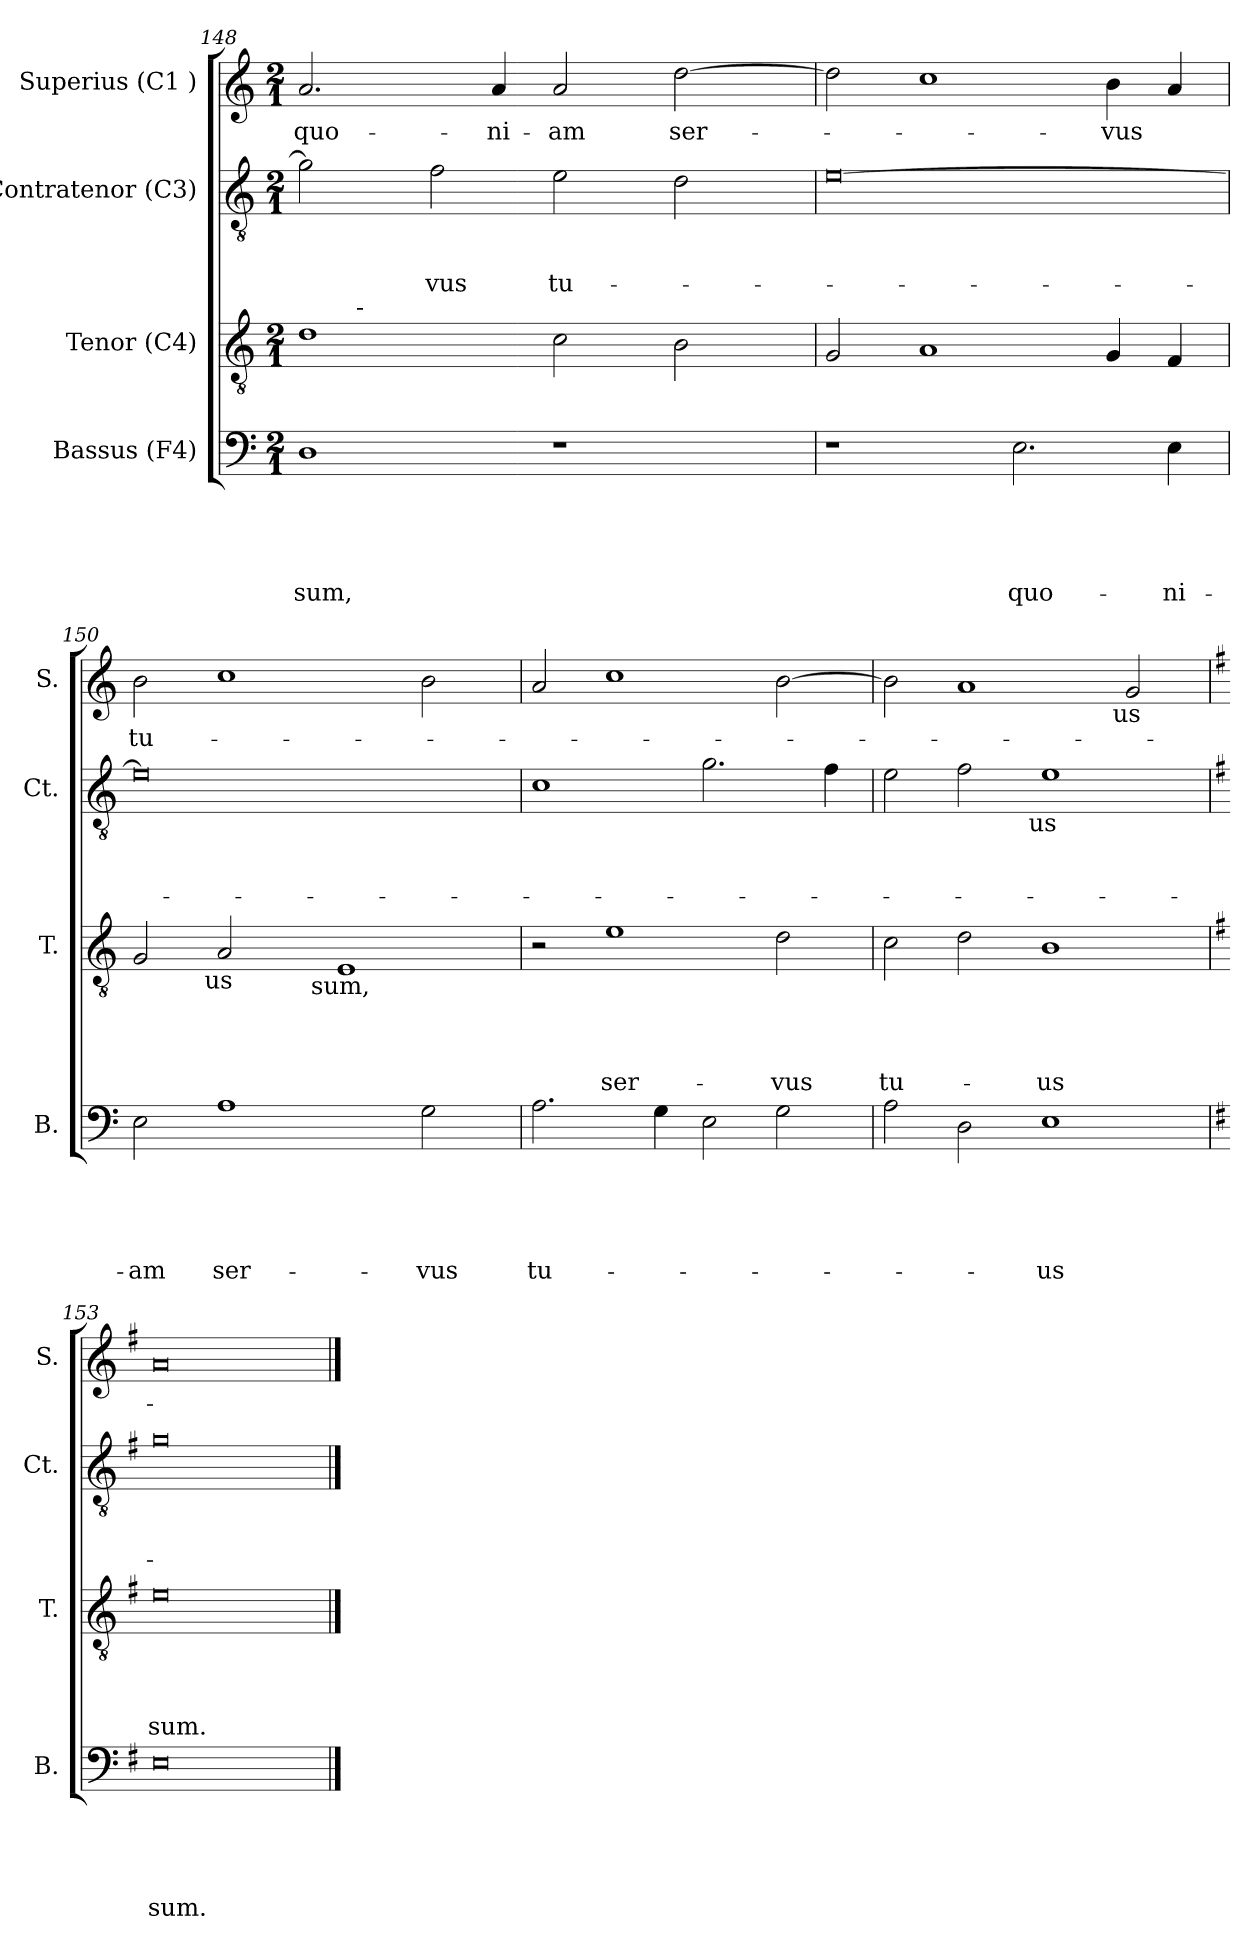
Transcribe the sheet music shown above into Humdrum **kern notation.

**kern	**text	**text	**text	**text	**text	**kern	**text	**text	**text	**text	**kern	**text	**text	**text	**kern	**text
*part4	*part4	*part4	*part4	*part4	*part4	*part3	*part3	*part3	*part3	*part3	*part2	*part2	*part2	*part2	*part1	*part1
*staff4	*staff4	*staff4	*staff4	*staff4	*staff4	*staff3	*staff3	*staff3	*staff3	*staff3	*staff2	*staff2	*staff2	*staff2	*staff1	*staff1
*I"Bassus (F4)	*	*	*	*	*	*I"Tenor (C4)	*	*	*	*	*I"Contratenor (C3)	*	*	*	*I"Superius (C1 )	*
*I'B.	*	*	*	*	*	*I'T.	*	*	*	*	*I'Ct.	*	*	*	*I'S.	*
!!LO:PB:g=z
*clefF4	*	*	*	*	*	*clefGv2	*	*	*	*	*clefGv2	*	*	*	*clefG2	*
*k[]	*	*	*	*	*	*k[]	*	*	*	*	*k[]	*	*	*	*k[]	*
*C:	*	*	*	*	*	*C:	*	*	*	*	*C:	*	*	*	*C:	*
*M2/1	*	*	*	*	*	*M2/1	*	*	*	*	*M2/1	*	*	*	*M2/1	*
=148	=148	=148	=148	=148	=148	=148	=148	=148	=148	=148	=148	=148	=148	=148	=148	=148
!	!	!	!	!	!LO:LY:b	!	!	!	!	!	!	!	!	!	!	!LO:LY:b
*	*	*	*	*	*	*^	*	*	*	*	*	*	*	*	*	*
1D	.	.	.	.	sum,	1d	8ryy	.	.	.	.	2g\]	.	.	.	2.a/	-quo-
.	.	.	.	.	.	.	32ryy	.	.	.	.	.	.	.	.	.	.
!	!	!	!	!	!	!	!LO:TX:a:t=-	!	!	!	!	!	!	!	!	!	!
.	.	.	.	.	.	.	1ryy	.	.	.	.	.	.	.	.	.	.
!	!	!	!	!	!	!	!	!	!	!	!	!	!	!	!LO:LY:b	!	!
.	.	.	.	.	.	.	.	.	.	.	.	2f\	.	.	-vus	.	.
!	!	!	!	!	!	!	!	!	!	!	!	!	!	!	!	!	!LO:LY:b
.	.	.	.	.	.	.	.	.	.	.	.	.	.	.	.	4a/	-ni-
!	!	!	!	!	!	!	!	!	!	!	!	!	!	!	!LO:LY:b	!	!LO:LY:b
1r	.	.	.	.	.	2c\	.	.	.	.	.	2e\	.	.	tu-	2a/	-am
.	.	.	.	.	.	.	2ryy	.	.	.	.	.	.	.	.	.	.
!	!	!	!	!	!	!	!	!	!	!	!	!	!	!	!	!	!LO:LY:b
.	.	.	.	.	.	2B\	.	.	.	.	.	2d\	.	.	.	[>2dd\	ser-
.	.	.	.	.	.	.	4ryy	.	.	.	.	.	.	.	.	.	.
.	.	.	.	.	.	.	16.ryy	.	.	.	.	.	.	.	.	.	.
*	*	*	*	*	*	*v	*v	*	*	*	*	*	*	*	*	*	*
=149	=149	=149	=149	=149	=149	=149	=149	=149	=149	=149	=149	=149	=149	=149	=149	=149
1r	.	.	.	.	.	2G/	.	.	.	.	[>0e	.	.	.	2dd\]	.
.	.	.	.	.	.	1A	.	.	.	.	.	.	.	.	1cc	.
!	!	!	!	!	!LO:LY:b	!	!	!	!	!	!	!	!	!	!	!
2.E\	.	.	.	.	quo-	.	.	.	.	.	.	.	.	.	.	.
!	!	!	!	!	!	!	!	!	!	!	!	!	!	!	!	!LO:LY:b
.	.	.	.	.	.	4G/	.	.	.	.	.	.	.	.	4b\	-vus
!	!	!	!	!	!LO:LY:b	!	!	!	!	!	!	!	!	!	!	!
4E\	.	.	.	.	-ni-	4F/	.	.	.	.	.	.	.	.	4a/	.
=150	=150	=150	=150	=150	=150	=150	=150	=150	=150	=150	=150	=150	=150	=150	=150	=150
!	!	!	!	!	!LO:LY:b	!	!	!	!	!	!	!	!	!	!	!LO:LY:b
*	*	*	*	*	*	*^	*	*	*	*	*	*	*	*	*	*
*	*	*	*	*	*	*	*^	*	*	*	*	*	*	*	*	*	*
2E\	.	.	.	.	-am	2G/	4...ryy	2ryy	.	.	.	.	0e]	.	.	.	2b\	tu-
!	!	!	!	!	!	!	!LO:TX:b:t=us	!	!	!	!	!	!	!	!	!	!	!
.	.	.	.	.	.	.	1ryy	.	.	.	.	.	.	.	.	.	.	.
!	!	!	!	!	!LO:LY:b	!	!	!	!	!	!	!	!	!	!	!	!	!
1A	.	.	.	.	ser-	2A/	.	4ryy	.	.	.	.	.	.	.	.	1cc	.
.	.	.	.	.	.	.	.	8ryy	.	.	.	.	.	.	.	.	.	.
.	.	.	.	.	.	.	.	32ryy	.	.	.	.	.	.	.	.	.	.
!	!	!	!	!	!	!	!	!LO:TX:b:t=sum,	!	!	!	!	!	!	!	!	!	!
.	.	.	.	.	.	.	.	1ryy	.	.	.	.	.	.	.	.	.	.
.	.	.	.	.	.	1E	.	.	.	.	.	.	.	.	.	.	.	.
.	.	.	.	.	.	.	2ryy	.	.	.	.	.	.	.	.	.	.	.
!	!	!	!	!	!LO:LY:b	!	!	!	!	!	!	!	!	!	!	!	!	!
2G\	.	.	.	.	-vus	.	.	.	.	.	.	.	.	.	.	.	2b\	.
.	.	.	.	.	.	.	.	16.ryy	.	.	.	.	.	.	.	.	.	.
.	.	.	.	.	.	.	32ryy	.	.	.	.	.	.	.	.	.	.	.
!!LO:LB:g=z
=151	=151	=151	=151	=151	=151	=151	=151	=151	=151	=151	=151	=151	=151	=151	=151	=151	=151	=151
!	!	!	!	!	!LO:LY:b	!	!	!	!	!	!	!	!	!	!	!	!	!
*	*	*	*	*	*	*v	*v	*v	*	*	*	*	*	*	*	*	*	*
2.A\	.	.	.	.	tu-	2r	.	.	.	.	1c	.	.	.	2a/	.
!	!	!	!	!	!	!	!	!	!	!LO:LY:b	!	!	!	!	!	!
.	.	.	.	.	.	1e	.	.	.	-ser-	.	.	.	.	1cc	.
4G\	.	.	.	.	.	.	.	.	.	.	.	.	.	.	.	.
2E\	.	.	.	.	.	.	.	.	.	.	2.g\	.	.	.	.	.
!	!	!	!	!	!	!	!	!	!	!LO:LY:b	!	!	!	!	!	!
2G\	.	.	.	.	.	2d\	.	.	.	-vus	.	.	.	.	[>2b\	.
.	.	.	.	.	.	.	.	.	.	.	4f\	.	.	.	.	.
=152	=152	=152	=152	=152	=152	=152	=152	=152	=152	=152	=152	=152	=152	=152	=152	=152
!	!	!	!	!	!	!	!	!	!	!LO:LY:b	!	!	!	!	!	!
*	*	*	*	*	*	*	*	*	*	*	*^	*	*	*	*^	*
2A\	.	.	.	.	.	2c\	.	.	.	tu-	2e\	2ryy	.	.	.	2b\]	1ryy	.
2D\	.	.	.	.	.	2d\	.	.	.	.	2f\	4...ryy	.	.	.	1a	.	.
!	!	!	!	!	!	!	!	!	!	!	!	!LO:TX:b:t=us	!	!	!	!	!	!
.	.	.	.	.	.	.	.	.	.	.	.	1ryy	.	.	.	.	.	.
!	!	!	!	!	!LO:LY:b	!	!	!	!	!LO:LY:b	!	!	!	!	!	!	!	!
1E	.	.	.	.	-us	1B	.	.	.	-us	1e	.	.	.	.	.	4...ryy	.
!	!	!	!	!	!	!	!	!	!	!	!	!	!	!	!	!	!LO:TX:b:t=us	!
.	.	.	.	.	.	.	.	.	.	.	.	.	.	.	.	.	2ryy	.
.	.	.	.	.	.	.	.	.	.	.	.	.	.	.	.	2g/	.	.
.	.	.	.	.	.	.	.	.	.	.	.	32ryy	.	.	.	.	32ryy	.
!	!	!	!	!	!	!	!	!	!	!	!	!	!	!	!	!LO:TX:b:t=sum.	!	!
!	!	!	!	!	!	!	!	!	!	!	!LO:TX:b:t=sum.	!	!	!	!	!	!	!
*	*	*	*	*	*	*	*	*	*	*	*v	*v	*	*	*	*	*	*
*	*	*	*	*	*	*	*	*	*	*	*	*	*	*	*v	*v	*
=153	=153	=153	=153	=153	=153	=153	=153	=153	=153	=153	=153	=153	=153	=153	=153	=153
*k[f#]	*	*	*	*	*	*k[f#]	*	*	*	*	*k[f#]	*	*	*	*k[f#]	*
*G:	*	*	*	*	*	*G:	*	*	*	*	*G:	*	*	*	*G:	*
*	*	*	*	*	*	*	*	*	*	*	*^	*	*	*	*^	*
!	!	!	!	!	!LO:LY:b	!	!	!	!	!LO:LY:b	!	!	!	!	!	!	!	!
*	*	*	*	*	*	*	*	*	*	*	*v	*v	*	*	*	*	*	*
*	*	*	*	*	*	*	*	*	*	*	*	*	*	*	*v	*v	*
0E	.	.	.	.	sum.	0e	.	.	.	sum.	0g	.	.	.	0a	.
==	==	==	==	==	==	==	==	==	==	==	==	==	==	==	==	==
*-	*-	*-	*-	*-	*-	*-	*-	*-	*-	*-	*-	*-	*-	*-	*-	*-
